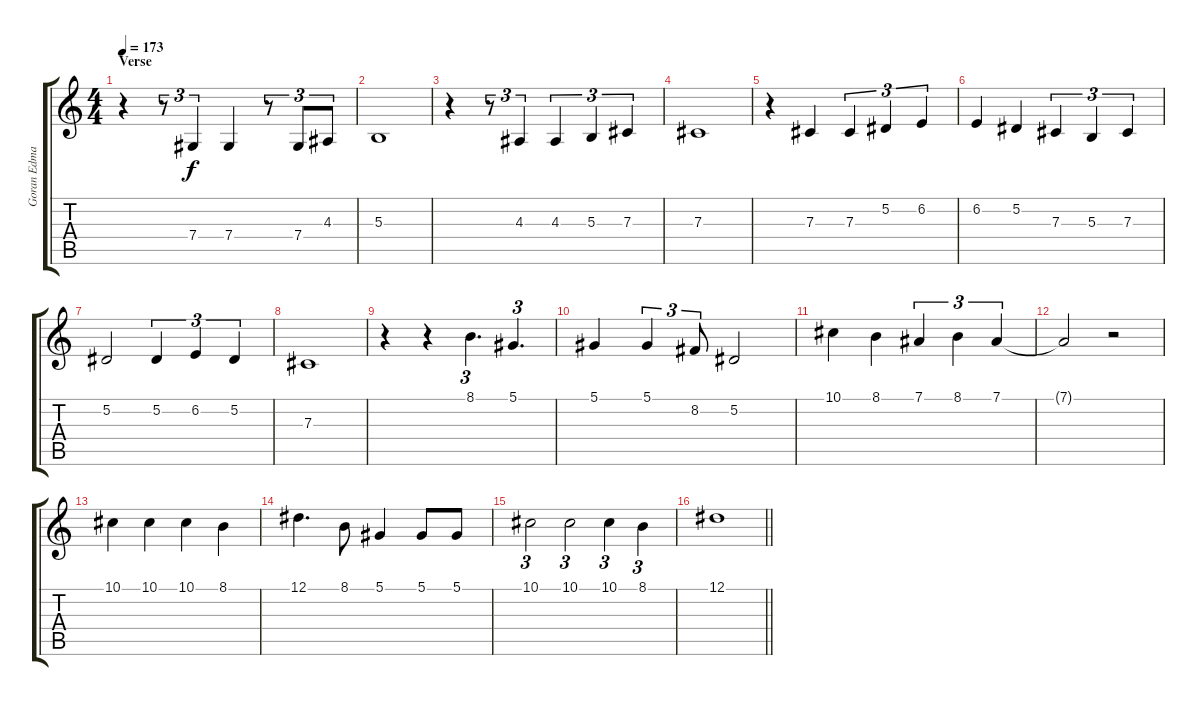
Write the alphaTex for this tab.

\track ("Goran Edman" "Goran Edma") {instrument lead2sawtooth}
\staff {score tabs}
\tuning (Eb4 Bb3 Gb3 Db3 Ab2 Eb2) {hide}
\ts (4 4)
\section ("" "Verse")
\tempo 173
\clef g2
\ks c
r.4{dy f} r.8{tu (3 2)} 7.4.4{tu (3 2)} 7.4.4 r.8{tu (3 2)} 7.4.8{tu (3 2)} 4.3.8{tu (3 2)} |
5.3.1 |
r.4 r.8{tu (3 2)} 4.3.4{tu (3 2)} 4.3.4{tu (3 2)} 5.3.4{tu (3 2)} 7.3.4{tu (3 2)} |
7.3.1 |
r.4 7.3.4 7.3.4{tu (3 2)} 5.2.4{tu (3 2)} 6.2.4{tu (3 2)} |
6.2.4 5.2.4 7.3.4{tu (3 2)} 5.3.4{tu (3 2)} 7.3.4{tu (3 2)} |
5.2.2 5.2.4{tu (3 2)} 6.2.4{tu (3 2)} 5.2.4{tu (3 2)} |
7.3.1 |
r.4 r.4 8.1.4{d tu (3 2)} 5.1.4{d tu (3 2)} |
5.1.4 5.1.4{tu (3 2)} 8.2.8{tu (3 2)} 5.2.2 |
10.1.4 8.1.4 7.1.4{tu (3 2)} 8.1.4{tu (3 2)} 7.1.4{tu (3 2)} |
7.1{t}.2 r.2 |
10.1.4 10.1.4 10.1.4 8.1.4 |
12.1.4{d} 8.1.8 5.1.4 5.1.8 5.1.8 |
10.1.2{tu (3 2)} 10.1.2{tu (3 2)} 10.1.4{tu (3 2)} 8.1.4{tu (3 2)} |
\barLineRight lightlight
12.1.1
